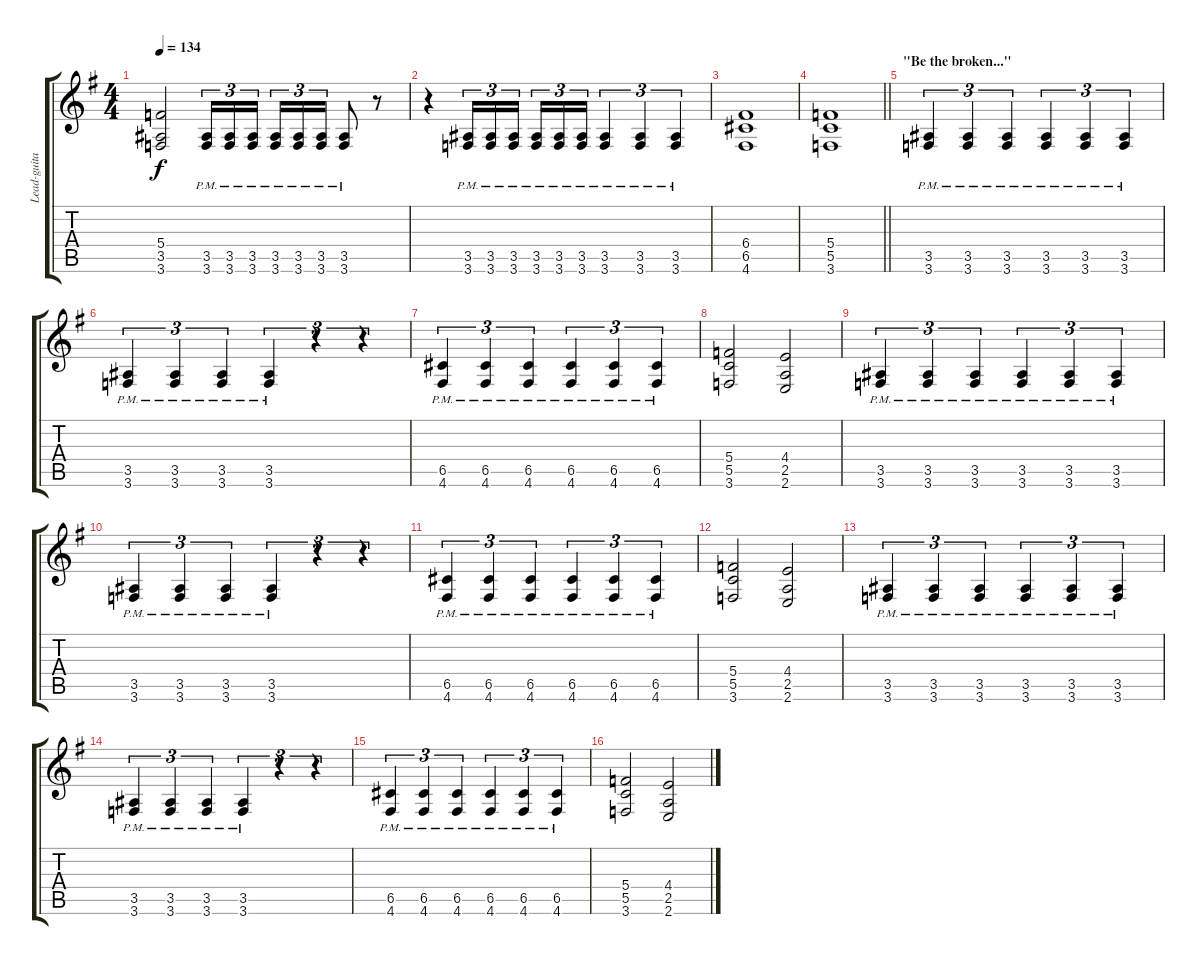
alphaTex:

\track ("Lead-guitars - Galder" "Lead-guita") {instrument distortionguitar}
\staff {score tabs}
\tuning (D4 A3 F3 C3 G2 D2) {hide}
\ts (4 4)
\tempo 134
\clef g2
\ks g
(5.4 3.5 3.6).2{dy f} (3.5{pm} 3.6{pm}).16{tu (3 2)} (3.5{pm} 3.6{pm}).16{tu (3 2)} (3.5{pm} 3.6{pm}).16{tu (3 2)} (3.5{pm} 3.6{pm}).16{tu (3 2)} (3.5{pm} 3.6{pm}).16{tu (3 2)} (3.5{pm} 3.6{pm}).16{tu (3 2)} (3.5{pm} 3.6{pm}).8 r.8 |
r.4 (3.5{pm} 3.6{pm}).16{tu (3 2)} (3.5{pm} 3.6{pm}).16{tu (3 2)} (3.5{pm} 3.6{pm}).16{tu (3 2)} (3.5{pm} 3.6{pm}).16{tu (3 2)} (3.5{pm} 3.6{pm}).16{tu (3 2)} (3.5{pm} 3.6{pm}).16{tu (3 2)} (3.5{pm} 3.6{pm}).4{tu (3 2)} (3.5{pm} 3.6{pm}).4{tu (3 2)} (3.5{pm} 3.6{pm}).4{tu (3 2)} |
(6.4 6.5 4.6).1 |
\barLineRight lightlight
(5.4 5.5 3.6).1 |
\section ("" "\"Be the broken...\"")
(3.5{pm} 3.6{pm}).4{tu (3 2)} (3.5{pm} 3.6{pm}).4{tu (3 2)} (3.5{pm} 3.6{pm}).4{tu (3 2)} (3.5{pm} 3.6{pm}).4{tu (3 2)} (3.5{pm} 3.6{pm}).4{tu (3 2)} (3.5{pm} 3.6{pm}).4{tu (3 2)} |
(3.5{pm} 3.6{pm}).4{tu (3 2)} (3.5{pm} 3.6{pm}).4{tu (3 2)} (3.5{pm} 3.6{pm}).4{tu (3 2)} (3.5{pm} 3.6{pm}).4{tu (3 2)} r.4{tu (3 2)} r.4{tu (3 2)} |
(6.5{pm} 4.6{pm}).4{tu (3 2)} (6.5{pm} 4.6{pm}).4{tu (3 2)} (6.5{pm} 4.6{pm}).4{tu (3 2)} (6.5{pm} 4.6{pm}).4{tu (3 2)} (6.5{pm} 4.6{pm}).4{tu (3 2)} (6.5{pm} 4.6{pm}).4{tu (3 2)} |
(5.4 5.5 3.6).2 (4.4 2.5 2.6).2 |
(3.5{pm} 3.6{pm}).4{tu (3 2)} (3.5{pm} 3.6{pm}).4{tu (3 2)} (3.5{pm} 3.6{pm}).4{tu (3 2)} (3.5{pm} 3.6{pm}).4{tu (3 2)} (3.5{pm} 3.6{pm}).4{tu (3 2)} (3.5{pm} 3.6{pm}).4{tu (3 2)} |
(3.5{pm} 3.6{pm}).4{tu (3 2)} (3.5{pm} 3.6{pm}).4{tu (3 2)} (3.5{pm} 3.6{pm}).4{tu (3 2)} (3.5{pm} 3.6{pm}).4{tu (3 2)} r.4{tu (3 2)} r.4{tu (3 2)} |
(6.5{pm} 4.6{pm}).4{tu (3 2)} (6.5{pm} 4.6{pm}).4{tu (3 2)} (6.5{pm} 4.6{pm}).4{tu (3 2)} (6.5{pm} 4.6{pm}).4{tu (3 2)} (6.5{pm} 4.6{pm}).4{tu (3 2)} (6.5{pm} 4.6{pm}).4{tu (3 2)} |
(5.4 5.5 3.6).2 (4.4 2.5 2.6).2 |
(3.5{pm} 3.6{pm}).4{tu (3 2)} (3.5{pm} 3.6{pm}).4{tu (3 2)} (3.5{pm} 3.6{pm}).4{tu (3 2)} (3.5{pm} 3.6{pm}).4{tu (3 2)} (3.5{pm} 3.6{pm}).4{tu (3 2)} (3.5{pm} 3.6{pm}).4{tu (3 2)} |
(3.5{pm} 3.6{pm}).4{tu (3 2)} (3.5{pm} 3.6{pm}).4{tu (3 2)} (3.5{pm} 3.6{pm}).4{tu (3 2)} (3.5{pm} 3.6{pm}).4{tu (3 2)} r.4{tu (3 2)} r.4{tu (3 2)} |
(6.5{pm} 4.6{pm}).4{tu (3 2)} (6.5{pm} 4.6{pm}).4{tu (3 2)} (6.5{pm} 4.6{pm}).4{tu (3 2)} (6.5{pm} 4.6{pm}).4{tu (3 2)} (6.5{pm} 4.6{pm}).4{tu (3 2)} (6.5{pm} 4.6{pm}).4{tu (3 2)} |
(5.4 5.5 3.6).2 (4.4 2.5 2.6).2
